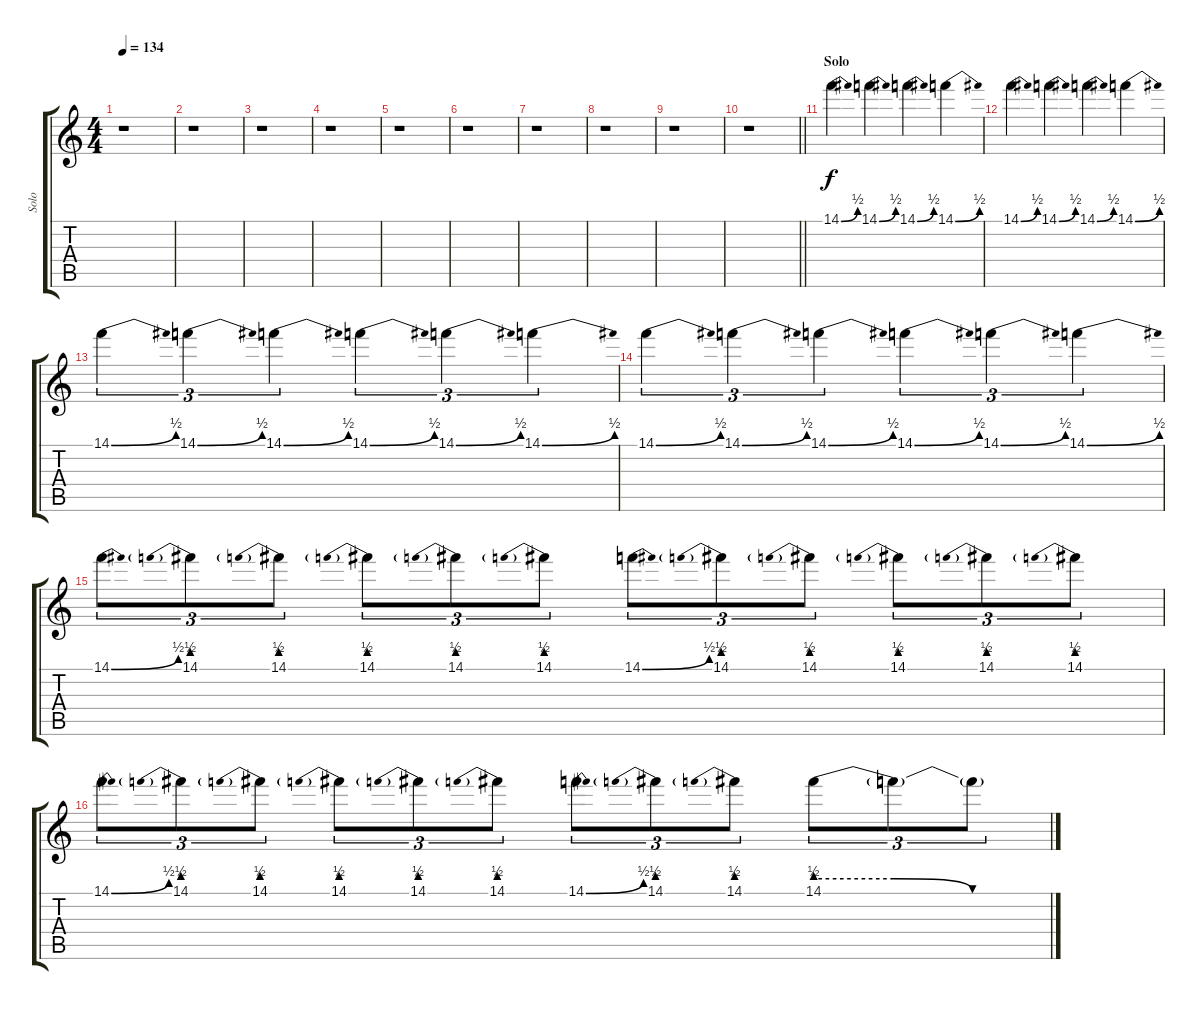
\track ("Solo" "Solo") {instrument distortionguitar}
\staff {score tabs}
\tuning (Eb4 Bb3 Gb3 Db3 Ab2 Eb2) {hide}
\ts (4 4)
\tempo 134
\clef g2
\ks c
r.1{dy f} |
r.1 |
r.1 |
r.1 |
r.1 |
r.1 |
r.1 |
r.1 |
r.1 |
\barLineRight lightlight
r.1 |
\section ("" "Solo")
14.1{be (bend 0 0 60 2)}.4 14.1{be (bend 0 0 60 2)}.4 14.1{be (bend 0 0 60 2)}.4 14.1{be (bend 0 0 60 2)}.4 |
14.1{be (bend 0 0 60 2)}.4 14.1{be (bend 0 0 60 2)}.4 14.1{be (bend 0 0 60 2)}.4 14.1{be (bend 0 0 60 2)}.4 |
14.1{be (bend 0 0 60 2)}.4{tu (3 2)} 14.1{be (bend 0 0 60 2)}.4{tu (3 2)} 14.1{be (bend 0 0 60 2)}.4{tu (3 2)} 14.1{be (bend 0 0 60 2)}.4{tu (3 2)} 14.1{be (bend 0 0 60 2)}.4{tu (3 2)} 14.1{be (bend 0 0 60 2)}.4{tu (3 2)} |
14.1{be (bend 0 0 60 2)}.4{tu (3 2)} 14.1{be (bend 0 0 60 2)}.4{tu (3 2)} 14.1{be (bend 0 0 60 2)}.4{tu (3 2)} 14.1{be (bend 0 0 60 2)}.4{tu (3 2)} 14.1{be (bend 0 0 60 2)}.4{tu (3 2)} 14.1{be (bend 0 0 60 2)}.4{tu (3 2)} |
14.1{be (bend 0 0 60 2)}.8{tu (3 2)} 14.1{be (prebend 0 2 60 2)}.8{tu (3 2)} 14.1{be (prebend 0 2 60 2)}.8{tu (3 2)} 14.1{be (prebend 0 2 60 2)}.8{tu (3 2)} 14.1{be (prebend 0 2 60 2)}.8{tu (3 2)} 14.1{be (prebend 0 2 60 2)}.8{tu (3 2)} 14.1{be (bend 0 0 60 2)}.8{tu (3 2)} 14.1{be (prebend 0 2 60 2)}.8{tu (3 2)} 14.1{be (prebend 0 2 60 2)}.8{tu (3 2)} 14.1{be (prebend 0 2 60 2)}.8{tu (3 2)} 14.1{be (prebend 0 2 60 2)}.8{tu (3 2)} 14.1{be (prebend 0 2 60 2)}.8{tu (3 2)} |
14.1{be (bend 0 0 60 2)}.8{tu (3 2)} 14.1{be (prebend 0 2 60 2)}.8{tu (3 2)} 14.1{be (prebend 0 2 60 2)}.8{tu (3 2)} 14.1{be (prebend 0 2 60 2)}.8{tu (3 2)} 14.1{be (prebend 0 2 60 2)}.8{tu (3 2)} 14.1{be (prebend 0 2 60 2)}.8{tu (3 2)} 14.1{be (bend 0 0 60 2)}.8{tu (3 2)} 14.1{be (prebend 0 2 60 2)}.8{tu (3 2)} 14.1{be (prebend 0 2 60 2)}.8{tu (3 2)} 14.1{be (custom 0 2 20 2 40 0 60 0)}.8{tu (3 2)} 14.1{t}.8{tu (3 2)} 14.1{t}.8{tu (3 2)}
